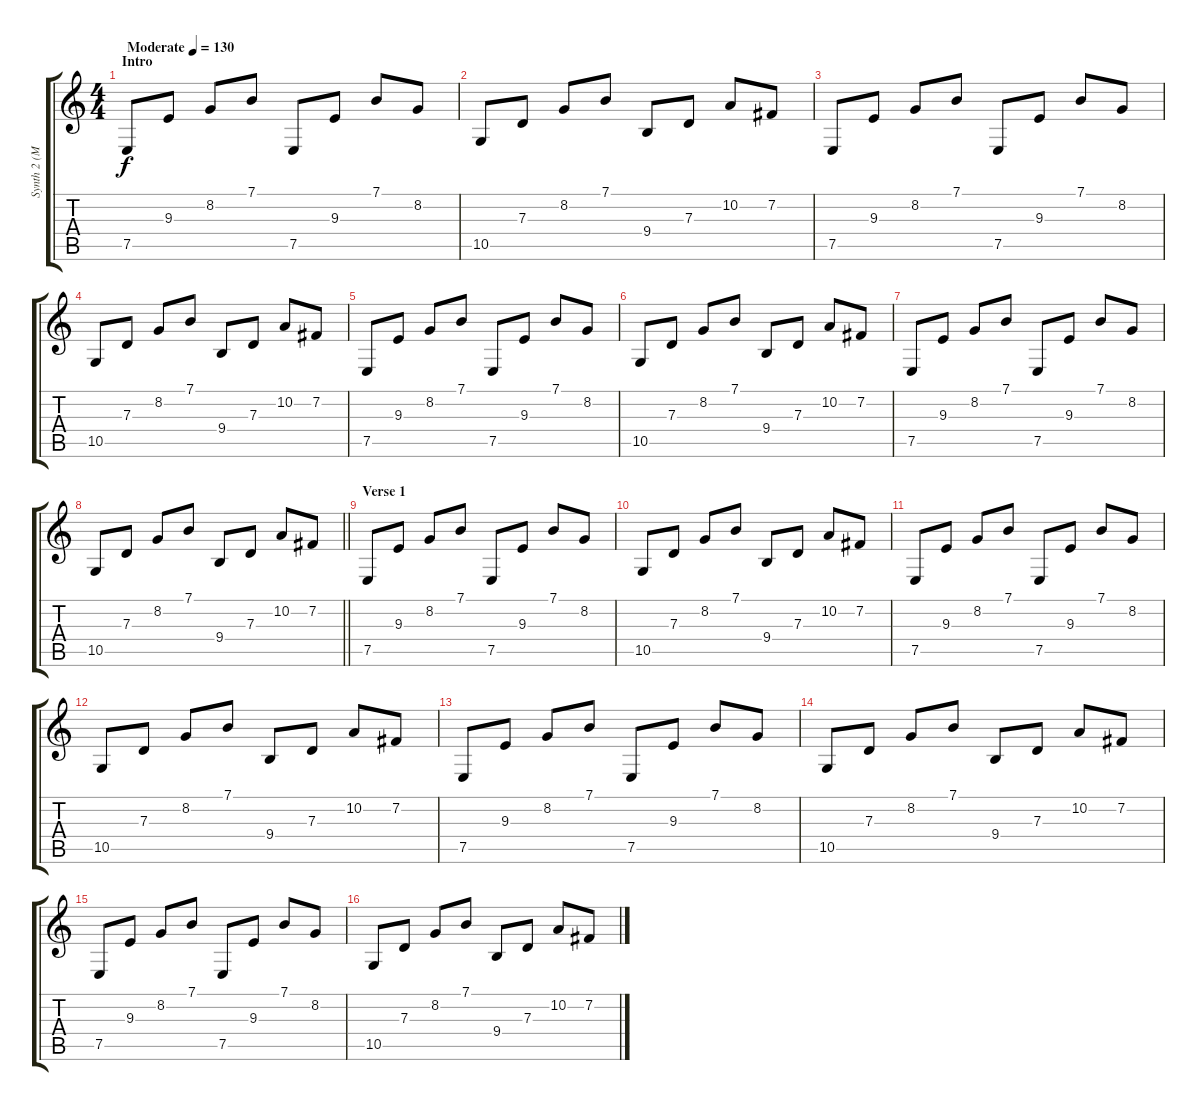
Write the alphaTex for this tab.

\track ("Synth 2 (Main Riff FX)" "Synth 2 (M") {instrument lead2sawtooth}
\staff {score tabs}
\tuning (E4 B3 G3 D3 A2 E2) {hide}
\ts (4 4)
\section ("" "Intro")
\tempo (130 "Moderate")
\clef g2
\ks c
7.5.8{dy f instrument lead2sawtooth} 9.3.8 8.2.8 7.1.8 7.5.8 9.3.8 7.1.8 8.2.8 |
10.5.8 7.3.8 8.2.8 7.1.8 9.4.8 7.3.8 10.2.8 7.2.8 |
7.5.8 9.3.8 8.2.8 7.1.8 7.5.8 9.3.8 7.1.8 8.2.8 |
10.5.8 7.3.8 8.2.8 7.1.8 9.4.8 7.3.8 10.2.8 7.2.8 |
7.5.8 9.3.8 8.2.8 7.1.8 7.5.8 9.3.8 7.1.8 8.2.8 |
10.5.8 7.3.8 8.2.8 7.1.8 9.4.8 7.3.8 10.2.8 7.2.8 |
7.5.8 9.3.8 8.2.8 7.1.8 7.5.8 9.3.8 7.1.8 8.2.8 |
\barLineRight lightlight
10.5.8 7.3.8 8.2.8 7.1.8 9.4.8 7.3.8 10.2.8 7.2.8 |
\section ("" "Verse 1")
7.5.8 9.3.8 8.2.8 7.1.8 7.5.8 9.3.8 7.1.8 8.2.8 |
10.5.8 7.3.8 8.2.8 7.1.8 9.4.8 7.3.8 10.2.8 7.2.8 |
7.5.8 9.3.8 8.2.8 7.1.8 7.5.8 9.3.8 7.1.8 8.2.8 |
10.5.8 7.3.8 8.2.8 7.1.8 9.4.8 7.3.8 10.2.8 7.2.8 |
7.5.8 9.3.8 8.2.8 7.1.8 7.5.8 9.3.8 7.1.8 8.2.8 |
10.5.8 7.3.8 8.2.8 7.1.8 9.4.8 7.3.8 10.2.8 7.2.8 |
7.5.8 9.3.8 8.2.8 7.1.8 7.5.8 9.3.8 7.1.8 8.2.8 |
10.5.8 7.3.8 8.2.8 7.1.8 9.4.8 7.3.8 10.2.8 7.2.8
